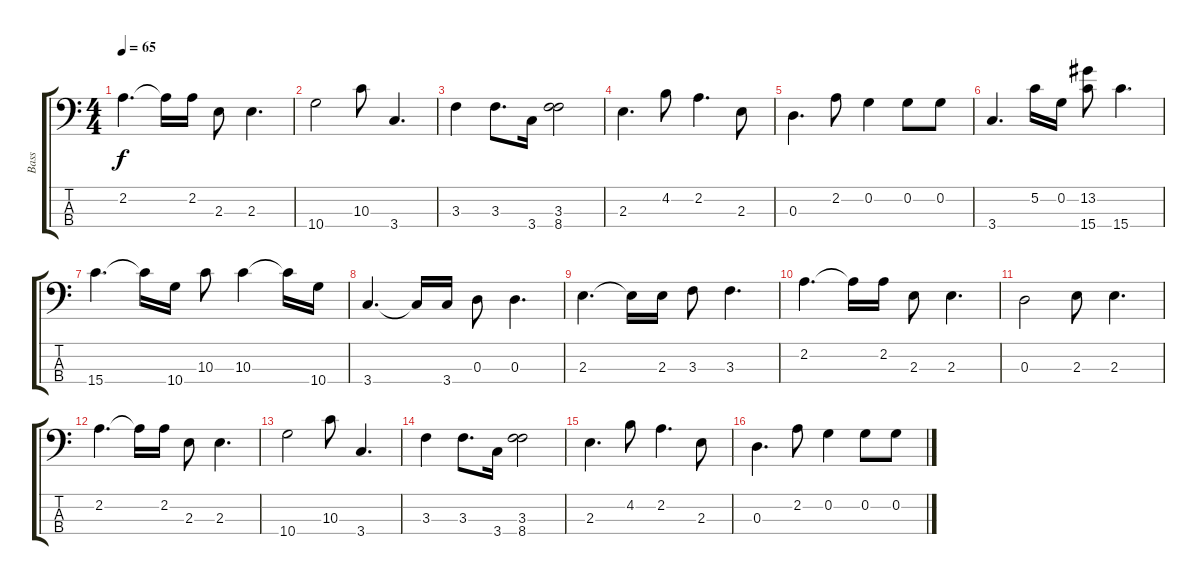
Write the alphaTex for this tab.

\track ("Bass" "Bass") {instrument electricbassfinger}
\staff {score tabs}
\tuning (C-1 G2 D2 A1) {hide}
\ts (4 4)
\tempo 65
\clef f4
\ks c
2.2.4{d dy f} 2.2{t}.16 2.2.16 2.3.8 2.3.4{d} |
10.4.2 10.3.8 3.4.4{d} |
3.3.4 3.3.8{d} 3.4.16 (3.3 8.4).2 |
2.3.4{d} 4.2.8 2.2.4{d} 2.3.8 |
0.3.4{d} 2.2.8 0.2.4 0.2.8 0.2.8 |
3.4.4{d} 5.2.16 0.2.16 (13.2 15.4).8 15.4.4{d} |
15.4.4{d} 15.4{t}.16 10.4.16 10.3.8 10.3.4 10.3{t}.16 10.4.16 |
3.4.4{d} 3.4{t}.16 3.4.16 0.3.8 0.3.4{d} |
2.3.4{d} 2.3{t}.16 2.3.16 3.3.8 3.3.4{d} |
2.2.4{d} 2.2{t}.16 2.2.16 2.3.8 2.3.4{d} |
0.3.2 2.3.8 2.3.4{d} |
2.2.4{d} 2.2{t}.16 2.2.16 2.3.8 2.3.4{d} |
10.4.2 10.3.8 3.4.4{d} |
3.3.4 3.3.8{d} 3.4.16 (3.3 8.4).2 |
2.3.4{d} 4.2.8 2.2.4{d} 2.3.8 |
0.3.4{d} 2.2.8 0.2.4 0.2.8 0.2.8
